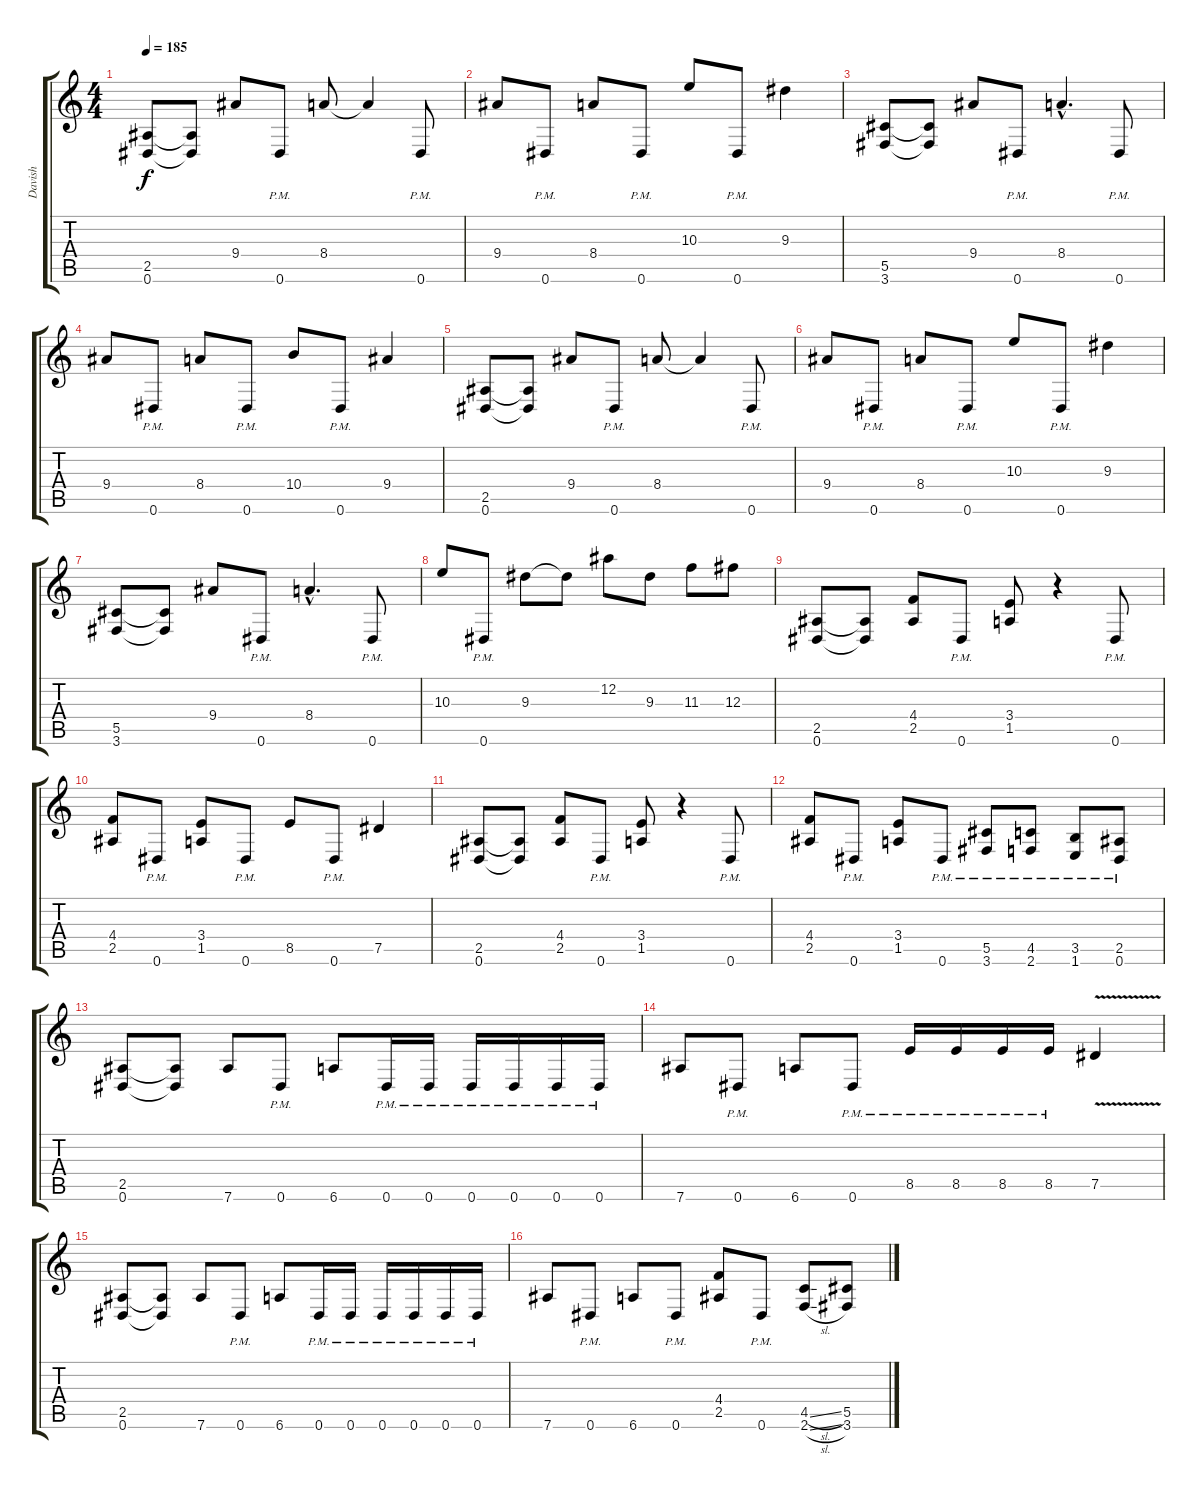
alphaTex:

\track ("Davish" "Davish") {instrument overdrivenguitar}
\staff {score tabs}
\tuning (Eb4 Bb3 Gb3 Db3 Ab2 Eb2) {hide}
\ts (4 4)
\tempo 185
\clef g2
\ks c
(2.5 0.6).8{dy f} (2.5{t} 0.6{t}).8 9.4.8 0.6{pm}.8 8.4.8 8.4{t}.4 0.6{pm}.8 |
9.4.8 0.6{pm}.8 8.4.8 0.6{pm}.8 10.3.8 0.6{pm}.8 9.3.4 |
(5.5 3.6).8 (5.5{t} 3.6{t}).8 9.4.8 0.6{pm}.8 8.4{hac}.4{d} 0.6{pm}.8 |
9.4.8 0.6{pm}.8 8.4.8 0.6{pm}.8 10.4.8 0.6{pm}.8 9.4.4 |
(2.5 0.6).8 (2.5{t} 0.6{t}).8 9.4.8 0.6{pm}.8 8.4.8 8.4{t}.4 0.6{pm}.8 |
9.4.8 0.6{pm}.8 8.4.8 0.6{pm}.8 10.3.8 0.6{pm}.8 9.3.4 |
(5.5 3.6).8 (5.5{t} 3.6{t}).8 9.4.8 0.6{pm}.8 8.4{hac}.4{d} 0.6{pm}.8 |
10.3.8 0.6{pm}.8 9.3.8 9.3{t}.8 12.2.8 9.3.8 11.3.8 12.3.8 |
(2.5 0.6).8 (2.5{t} 0.6{t}).8 (4.4 2.5).8 0.6{pm}.8 (3.4 1.5).8 r.4 0.6{pm}.8 |
(4.4 2.5).8 0.6{pm}.8 (3.4 1.5).8 0.6{pm}.8 8.5.8 0.6{pm}.8 7.5.4 |
(2.5 0.6).8 (2.5{t} 0.6{t}).8 (4.4 2.5).8 0.6{pm}.8 (3.4 1.5).8 r.4 0.6{pm}.8 |
(4.4 2.5).8 0.6{pm}.8 (3.4 1.5).8 0.6{pm}.8 (5.5{pm} 3.6{pm}).8 (4.5{pm} 2.6).8 (3.5{pm} 1.6{pm}).8 (2.5{pm} 0.6{pm}).8 |
(2.5 0.6).8 (2.5{t} 0.6{t}).8 7.6.8 0.6{pm}.8 6.6.8 0.6{pm}.16 0.6{pm}.16 0.6{pm}.16 0.6{pm}.16 0.6{pm}.16 0.6{pm}.16 |
7.6.8 0.6{pm}.8 6.6.8 0.6{pm}.8 8.5{pm}.16 8.5{pm}.16 8.5{pm}.16 8.5{pm}.16 7.5{v}.4 |
(2.5 0.6).8 (2.5{t} 0.6{t}).8 7.6.8 0.6{pm}.8 6.6.8 0.6{pm}.16 0.6{pm}.16 0.6{pm}.16 0.6{pm}.16 0.6{pm}.16 0.6{pm}.16 |
7.6.8 0.6{pm}.8 6.6.8 0.6{pm}.8 (4.4 2.5).8 0.6{pm}.8 (4.5{sl} 2.6{sl}).8 (5.5 3.6).8
